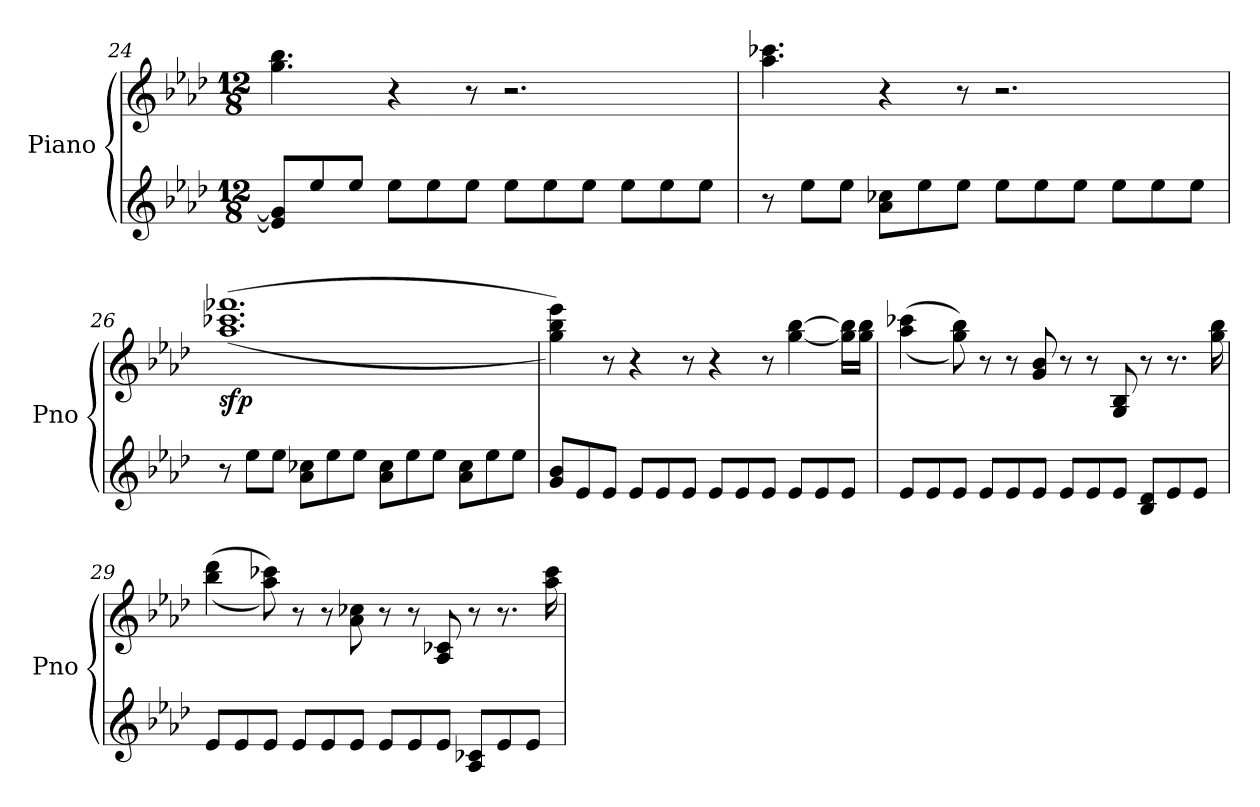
**kern	**kern	**dynam
*part1	*part1	*part1
*staff2	*staff1	*staff1/2
*I"Piano	*	*
*I'Pno	*	*
*clefG2	*clefG2	*
*k[b-e-a-d-]	*k[b-e-a-d-]	*
*A-:	*A-:	*
*M12/8	*M12/8	*
=24	=24	=24
8e-/] 8g/]L	4.gg\ 4.bb-\	.
8ee-/	.	.
8ee-/J	.	.
8ee-\L	4r	.
8ee-\	.	.
8ee-\J	8r	.
8ee-\L	2.r	.
8ee-\	.	.
8ee-\J	.	.
8ee-\L	.	.
8ee-\	.	.
8ee-\J	.	.
=25	=25	=25
8r	4.aa-\ 4.ccc-X\	.
8ee-\L	.	.
8ee-\J	.	.
8a-\ 8cc-X\L	4r	.
8ee-\	.	.
8ee-\J	8r	.
8ee-\L	2.r	.
8ee-\	.	.
8ee-\J	.	.
8ee-\L	.	.
8ee-\	.	.
8ee-\J	.	.
=26	=26	=26
!	!	!LO:DY:b
8r	(>(>1.aa- 1.ccc-X 1.fff-X	sfp
8ee-\L	.	.
8ee-\J	.	.
8a-\ 8cc-X\L	.	.
8ee-\	.	.
8ee-\J	.	.
8a-\ 8cc-\L	.	.
8ee-\	.	.
8ee-\J	.	.
8a-\ 8cc-\L	.	.
8ee-\	.	.
8ee-\J	.	.
=27	=27	=27
8g/ 8b-/L	4gg\ 4bb-\ 4eee-\))	.
8e-/	.	.
8e-/J	8r	.
8e-/L	4r	.
8e-/	.	.
8e-/J	8r	.
8e-/L	4r	.
8e-/	.	.
8e-/J	8r	.
8e-/L	[4gg\ [4bb-\	.
8e-/	.	.
8e-/J	16gg\] 16bb-\]LL	.
.	16gg\ 16bb-\JJ	.
=28	=28	=28
8e-/L	(>(>4aa-\ 4ccc-X\	.
8e-/	.	.
8e-/J	8gg\ 8bb-\))	.
8e-/L	8r	.
8e-/	8r	.
8e-/J	8g/ 8b-/	.
8e-/L	8r	.
8e-/	8r	.
8e-/J	8G/ 8B-/	.
8B-/ 8d-/L	8r	.
8e-/	8.r	.
8e-/J	.	.
.	16gg\ 16bb-\	.
=29	=29	=29
8e-/L	(>(>4bb-\ 4ddd-\	.
8e-/	.	.
8e-/J	8aa-\ 8ccc-X\))	.
8e-/L	8r	.
8e-/	8r	.
8e-/J	8a-\ 8cc-X\	.
8e-/L	8r	.
8e-/	8r	.
8e-/J	8A-/ 8c-X/	.
8A-/ 8c-X/L	8r	.
8e-/	8.r	.
8e-/J	.	.
.	16aa-\ 16ccc-\	.
=	=	=
*-	*-	*-
